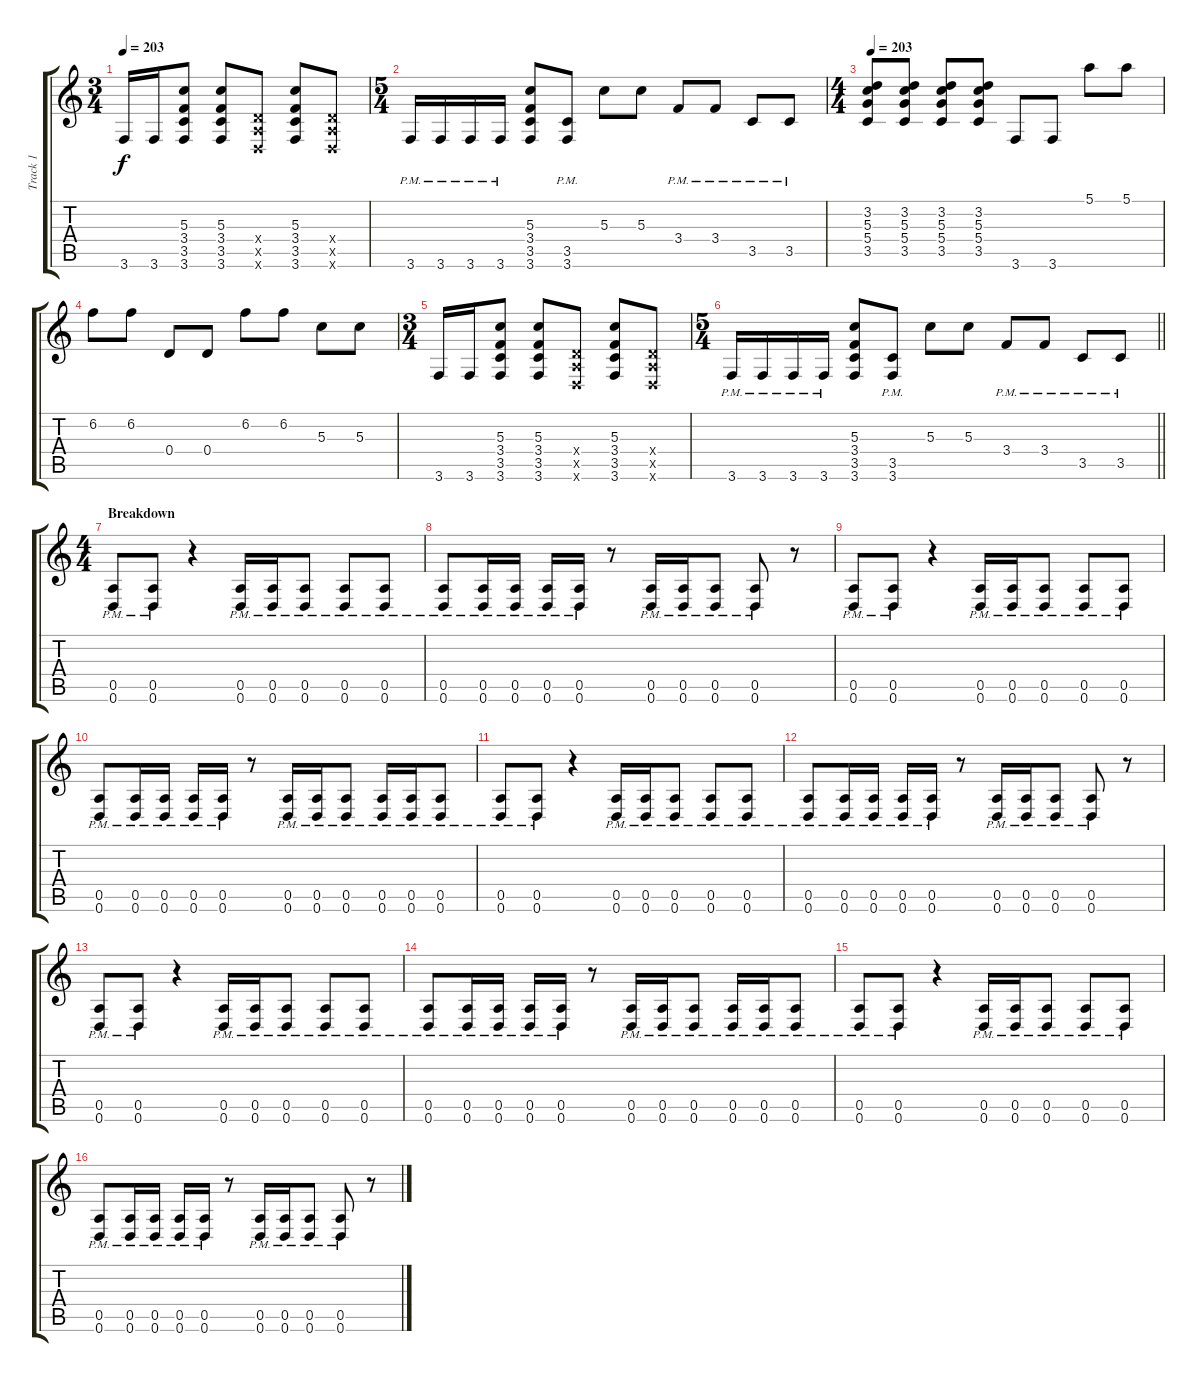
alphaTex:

\track ("Track 1" "Track 1") {instrument distortionguitar}
\staff {score tabs}
\tuning (E4 B3 G3 D3 A2 D2) {hide}
\ts (3 4)
\tempo 203
\clef g2
\ks c
3.6.16{dy f} 3.6.16 (5.3 3.4 3.5 3.6).8 (5.3 3.4 3.5 3.6).8 (0.4{x} 0.5{x} 0.6{x}).8 (5.3 3.4 3.5 3.6).8 (0.4{x} 0.5{x} 0.6{x}).8 |
\ts (5 4)
3.6{pm}.16 3.6{pm}.16 3.6{pm}.16 3.6{pm}.16 (5.3 3.4 3.5 3.6).8 (3.5{pm} 3.6{pm}).8 5.3.8 5.3.8 3.4{pm}.8 3.4{pm}.8 3.5{pm}.8 3.5{pm}.8 |
\ts (4 4)
\tempo 203
(3.2 5.3 5.4 3.5).8 (3.2 5.3 5.4 3.5).8 (3.2 5.3 5.4 3.5).8 (3.2 5.3 5.4 3.5).8 3.6.8 3.6.8 5.1.8 5.1.8 |
6.2.8 6.2.8 0.4.8 0.4.8 6.2.8 6.2.8 5.3.8 5.3.8 |
\ts (3 4)
3.6.16 3.6.16 (5.3 3.4 3.5 3.6).8 (5.3 3.4 3.5 3.6).8 (0.4{x} 0.5{x} 0.6{x}).8 (5.3 3.4 3.5 3.6).8 (0.4{x} 0.5{x} 0.6{x}).8 |
\ts (5 4)
\barLineRight lightlight
3.6{pm}.16 3.6{pm}.16 3.6{pm}.16 3.6{pm}.16 (5.3 3.4 3.5 3.6).8 (3.5{pm} 3.6{pm}).8 5.3.8 5.3.8 3.4{pm}.8 3.4{pm}.8 3.5{pm}.8 3.5{pm}.8 |
\ts (4 4)
\section ("" "Breakdown")
(0.5{pm} 0.6{pm}).8 (0.5{pm} 0.6{pm}).8 r.4 (0.5{pm} 0.6{pm}).16 (0.5{pm} 0.6{pm}).16 (0.5{pm} 0.6{pm}).8 (0.5{pm} 0.6{pm}).8 (0.5{pm} 0.6{pm}).8 |
(0.5{pm} 0.6{pm}).8 (0.5{pm} 0.6{pm}).16 (0.5{pm} 0.6{pm}).16 (0.5{pm} 0.6{pm}).16 (0.5{pm} 0.6{pm}).16 r.8 (0.5{pm} 0.6{pm}).16 (0.5{pm} 0.6{pm}).16 (0.5{pm} 0.6{pm}).8 (0.5{pm} 0.6{pm}).8 r.8 |
(0.5{pm} 0.6{pm}).8 (0.5{pm} 0.6{pm}).8 r.4 (0.5{pm} 0.6{pm}).16 (0.5{pm} 0.6{pm}).16 (0.5{pm} 0.6{pm}).8 (0.5{pm} 0.6{pm}).8 (0.5{pm} 0.6{pm}).8 |
(0.5{pm} 0.6{pm}).8 (0.5{pm} 0.6{pm}).16 (0.5{pm} 0.6{pm}).16 (0.5{pm} 0.6{pm}).16 (0.5{pm} 0.6{pm}).16 r.8 (0.5{pm} 0.6{pm}).16 (0.5{pm} 0.6{pm}).16 (0.5{pm} 0.6{pm}).8 (0.5{pm} 0.6{pm}).16 (0.5{pm} 0.6{pm}).16 (0.5{pm} 0.6{pm}).8 |
(0.5{pm} 0.6{pm}).8 (0.5{pm} 0.6{pm}).8 r.4 (0.5{pm} 0.6{pm}).16 (0.5{pm} 0.6{pm}).16 (0.5{pm} 0.6{pm}).8 (0.5{pm} 0.6{pm}).8 (0.5{pm} 0.6{pm}).8 |
(0.5{pm} 0.6{pm}).8 (0.5{pm} 0.6{pm}).16 (0.5{pm} 0.6{pm}).16 (0.5{pm} 0.6{pm}).16 (0.5{pm} 0.6{pm}).16 r.8 (0.5{pm} 0.6{pm}).16 (0.5{pm} 0.6{pm}).16 (0.5{pm} 0.6{pm}).8 (0.5{pm} 0.6{pm}).8 r.8 |
(0.5{pm} 0.6{pm}).8 (0.5{pm} 0.6{pm}).8 r.4 (0.5{pm} 0.6{pm}).16 (0.5{pm} 0.6{pm}).16 (0.5{pm} 0.6{pm}).8 (0.5{pm} 0.6{pm}).8 (0.5{pm} 0.6{pm}).8 |
(0.5{pm} 0.6{pm}).8 (0.5{pm} 0.6{pm}).16 (0.5{pm} 0.6{pm}).16 (0.5{pm} 0.6{pm}).16 (0.5{pm} 0.6{pm}).16 r.8 (0.5{pm} 0.6{pm}).16 (0.5{pm} 0.6{pm}).16 (0.5{pm} 0.6{pm}).8 (0.5{pm} 0.6{pm}).16 (0.5{pm} 0.6{pm}).16 (0.5{pm} 0.6{pm}).8 |
(0.5{pm} 0.6{pm}).8 (0.5{pm} 0.6{pm}).8 r.4 (0.5{pm} 0.6{pm}).16 (0.5{pm} 0.6{pm}).16 (0.5{pm} 0.6{pm}).8 (0.5{pm} 0.6{pm}).8 (0.5{pm} 0.6{pm}).8 |
(0.5{pm} 0.6{pm}).8 (0.5{pm} 0.6{pm}).16 (0.5{pm} 0.6{pm}).16 (0.5{pm} 0.6{pm}).16 (0.5{pm} 0.6{pm}).16 r.8 (0.5{pm} 0.6{pm}).16 (0.5{pm} 0.6{pm}).16 (0.5{pm} 0.6{pm}).8 (0.5{pm} 0.6{pm}).8 r.8
